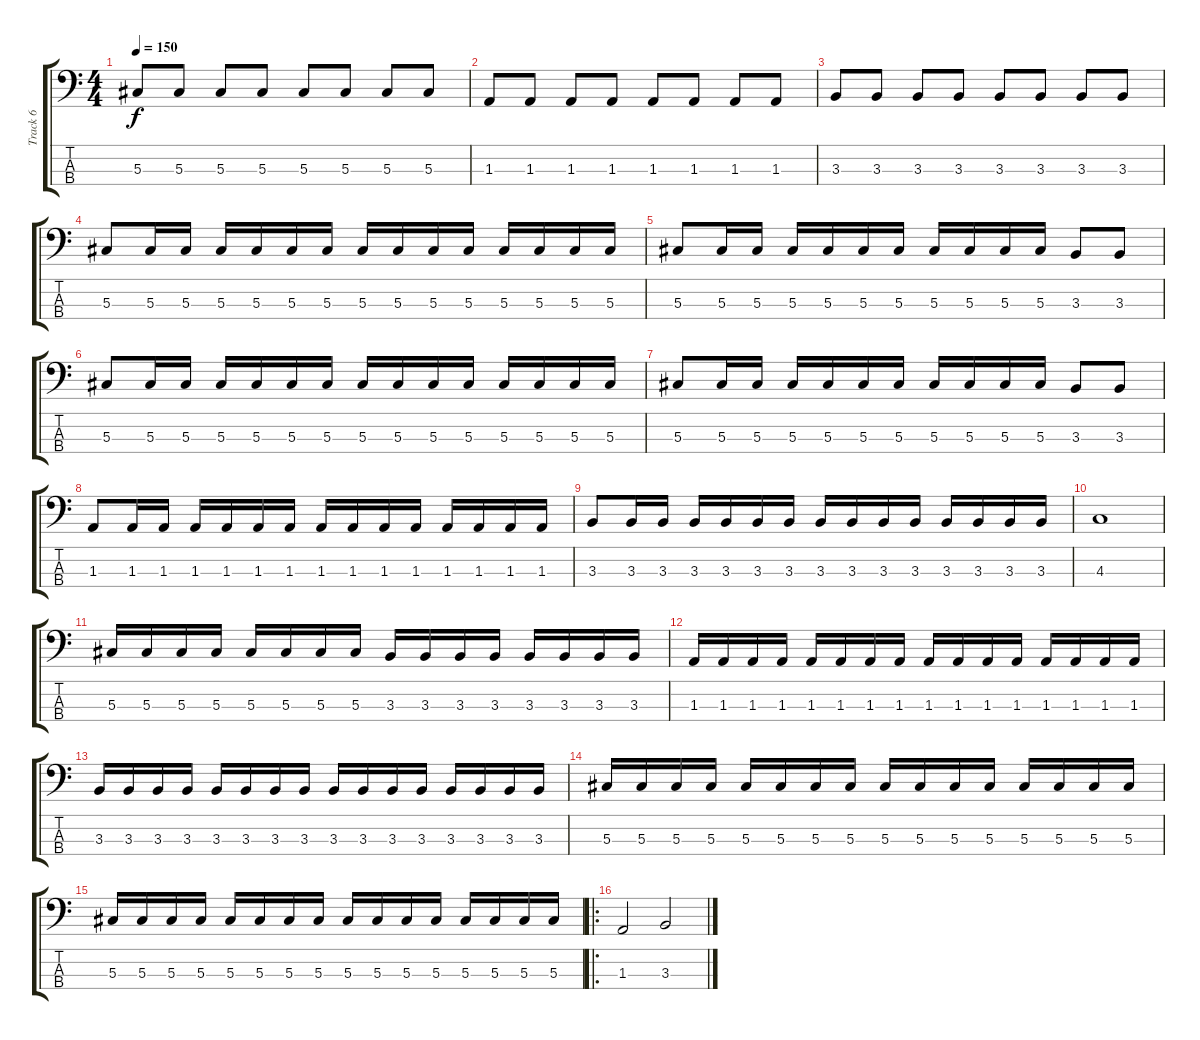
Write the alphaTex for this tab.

\track ("Track 6" "Track 6") {instrument electricbassfinger}
\staff {score tabs}
\tuning (Gb2 Db2 Ab1 Eb1) {hide}
\ts (4 4)
\tempo 150
\clef f4
\ks c
5.3.8{dy f} 5.3.8 5.3.8 5.3.8 5.3.8 5.3.8 5.3.8 5.3.8 |
1.3.8 1.3.8 1.3.8 1.3.8 1.3.8 1.3.8 1.3.8 1.3.8 |
3.3.8 3.3.8 3.3.8 3.3.8 3.3.8 3.3.8 3.3.8 3.3.8 |
5.3.8 5.3.16 5.3.16 5.3.16 5.3.16 5.3.16 5.3.16 5.3.16 5.3.16 5.3.16 5.3.16 5.3.16 5.3.16 5.3.16 5.3.16 |
5.3.8 5.3.16 5.3.16 5.3.16 5.3.16 5.3.16 5.3.16 5.3.16 5.3.16 5.3.16 5.3.16 3.3.8 3.3.8 |
5.3.8 5.3.16 5.3.16 5.3.16 5.3.16 5.3.16 5.3.16 5.3.16 5.3.16 5.3.16 5.3.16 5.3.16 5.3.16 5.3.16 5.3.16 |
5.3.8 5.3.16 5.3.16 5.3.16 5.3.16 5.3.16 5.3.16 5.3.16 5.3.16 5.3.16 5.3.16 3.3.8 3.3.8 |
1.3.8 1.3.16 1.3.16 1.3.16 1.3.16 1.3.16 1.3.16 1.3.16 1.3.16 1.3.16 1.3.16 1.3.16 1.3.16 1.3.16 1.3.16 |
3.3.8 3.3.16 3.3.16 3.3.16 3.3.16 3.3.16 3.3.16 3.3.16 3.3.16 3.3.16 3.3.16 3.3.16 3.3.16 3.3.16 3.3.16 |
4.3.1 |
5.3.16 5.3.16 5.3.16 5.3.16 5.3.16 5.3.16 5.3.16 5.3.16 3.3.16 3.3.16 3.3.16 3.3.16 3.3.16 3.3.16 3.3.16 3.3.16 |
1.3.16 1.3.16 1.3.16 1.3.16 1.3.16 1.3.16 1.3.16 1.3.16 1.3.16 1.3.16 1.3.16 1.3.16 1.3.16 1.3.16 1.3.16 1.3.16 |
3.3.16 3.3.16 3.3.16 3.3.16 3.3.16 3.3.16 3.3.16 3.3.16 3.3.16 3.3.16 3.3.16 3.3.16 3.3.16 3.3.16 3.3.16 3.3.16 |
5.3.16 5.3.16 5.3.16 5.3.16 5.3.16 5.3.16 5.3.16 5.3.16 5.3.16 5.3.16 5.3.16 5.3.16 5.3.16 5.3.16 5.3.16 5.3.16 |
5.3.16 5.3.16 5.3.16 5.3.16 5.3.16 5.3.16 5.3.16 5.3.16 5.3.16 5.3.16 5.3.16 5.3.16 5.3.16 5.3.16 5.3.16 5.3.16 |
\ro
1.3.2 3.3.2
